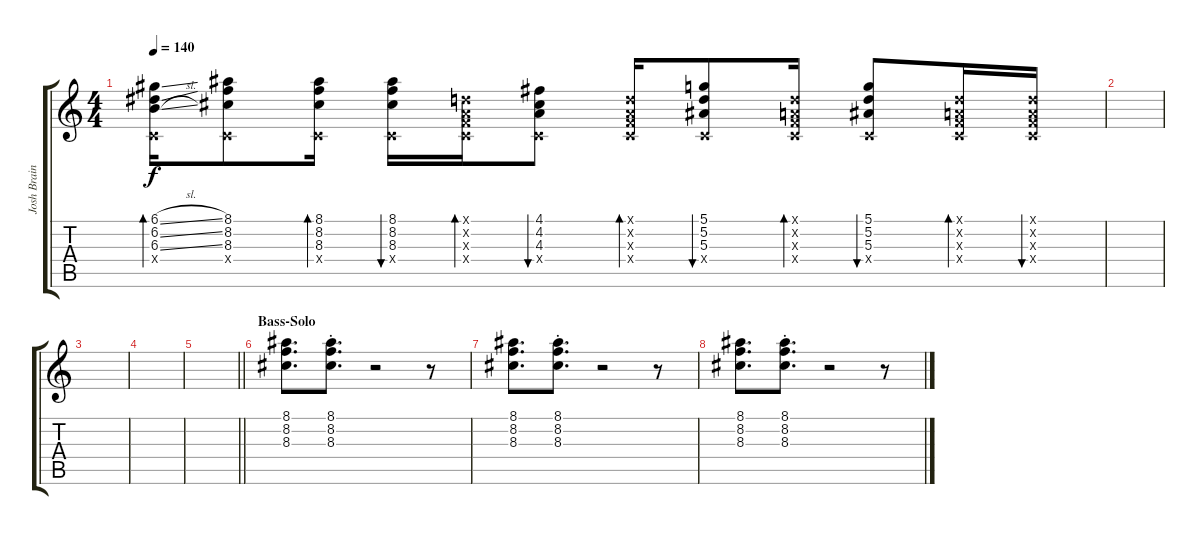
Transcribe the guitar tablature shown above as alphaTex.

\track ("Josh Brainard" "Josh Brain") {instrument distortionguitar}
\staff {score tabs}
\tuning (D4 A3 F3 C3 G2 C2) {hide}
\ts (4 4)
\tempo 140
\clef g2
\ks c
(6.1{sl} 6.2{sl} 6.3{sl} 0.4{x}).16{bd 60 dy f} (8.1 8.2 8.3 0.4{x}).8 (8.1 8.2 8.3 0.4{x}).16{bd 60} (8.1 8.2 8.3 0.4{x}).16{bu 60} (0.1{x} 0.2{x} 0.3{x} 0.4{x}).16{bd 60} (4.1 4.2 4.3 0.4{x}).8{bu 60} (0.1{x} 0.2{x} 0.3{x} 0.4{x}).16{bd 60} (5.1 5.2 5.3 0.4{x}).8{bu 60} (0.1{x} 0.2{x} 0.3{x} 0.4{x}).16{bd 60} (5.1 5.2 5.3 0.4{x}).8{bu 60} (0.1{x} 0.2{x} 0.3{x} 0.4{x}).16{bd 60} (0.1{x} 0.2{x} 0.3{x} 0.4{x}).16{bu 60} |
|
|
|
\barLineRight lightlight
|
\section ("" "Bass-Solo")
(8.1 8.2 8.3).8{d volume 13 instrument electricguitarclean} (8.1 8.2 8.3{st}).8{d} r.2 r.8 |
(8.1 8.2 8.3).8{d} (8.1 8.2 8.3{st}).8{d} r.2 r.8 |
(8.1 8.2 8.3).8{d} (8.1 8.2 8.3{st}).8{d} r.2 r.8
